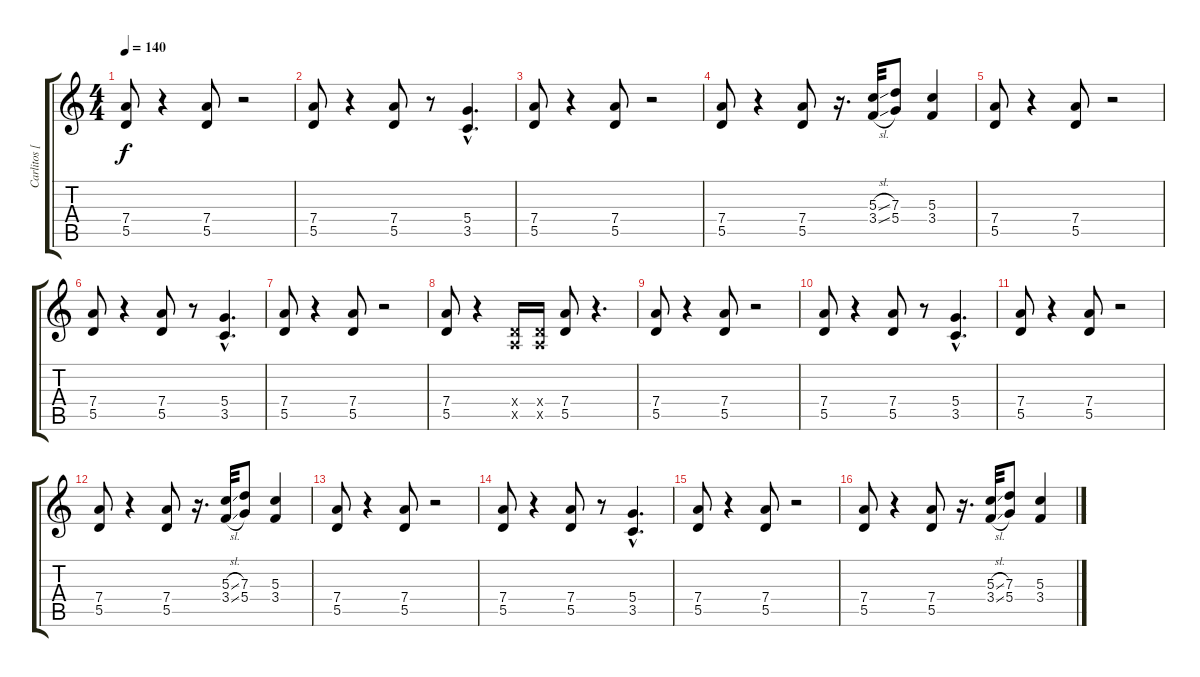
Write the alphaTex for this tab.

\track ("Carlitos [guitarra]" "Carlitos [") {instrument distortionguitar}
\staff {score tabs}
\tuning (E4 B3 G3 D3 A2 E2) {hide}
\ts (4 4)
\tempo 140
\clef g2
\ks c
(7.4 5.5).8{dy f balance 8 instrument distortionguitar} r.4 (7.4 5.5).8 r.2 |
(7.4 5.5).8 r.4 (7.4 5.5).8 r.8 (5.4{hac} 3.5{hac}).4{d} |
(7.4 5.5).8 r.4 (7.4 5.5).8 r.2 |
(7.4 5.5).8 r.4 (7.4 5.5).8 r.16{d} (5.3{sl} 3.4{sl}).32 (7.3 5.4).8 (5.3 3.4).4 |
(7.4 5.5).8 r.4 (7.4 5.5).8 r.2 |
(7.4 5.5).8 r.4 (7.4 5.5).8 r.8 (5.4{hac} 3.5{hac}).4{d} |
(7.4 5.5).8 r.4 (7.4 5.5).8 r.2 |
(7.4 5.5).8 r.4 (0.4{x} 0.5{x}).16 (0.4{x} 0.5{x}).16 (7.4 5.5).8 r.4{d} |
(7.4 5.5).8{balance 8 instrument distortionguitar} r.4 (7.4 5.5).8 r.2 |
(7.4 5.5).8 r.4 (7.4 5.5).8 r.8 (5.4{hac} 3.5{hac}).4{d} |
(7.4 5.5).8 r.4 (7.4 5.5).8 r.2 |
(7.4 5.5).8 r.4 (7.4 5.5).8 r.16{d} (5.3{sl} 3.4{sl}).32 (7.3 5.4).8 (5.3 3.4).4 |
(7.4 5.5).8 r.4 (7.4 5.5).8 r.2 |
(7.4 5.5).8 r.4 (7.4 5.5).8 r.8 (5.4{hac} 3.5{hac}).4{d} |
(7.4 5.5).8 r.4 (7.4 5.5).8 r.2 |
(7.4 5.5).8 r.4 (7.4 5.5).8 r.16{d} (5.3{sl} 3.4{sl}).32 (7.3 5.4).8 (5.3 3.4).4
